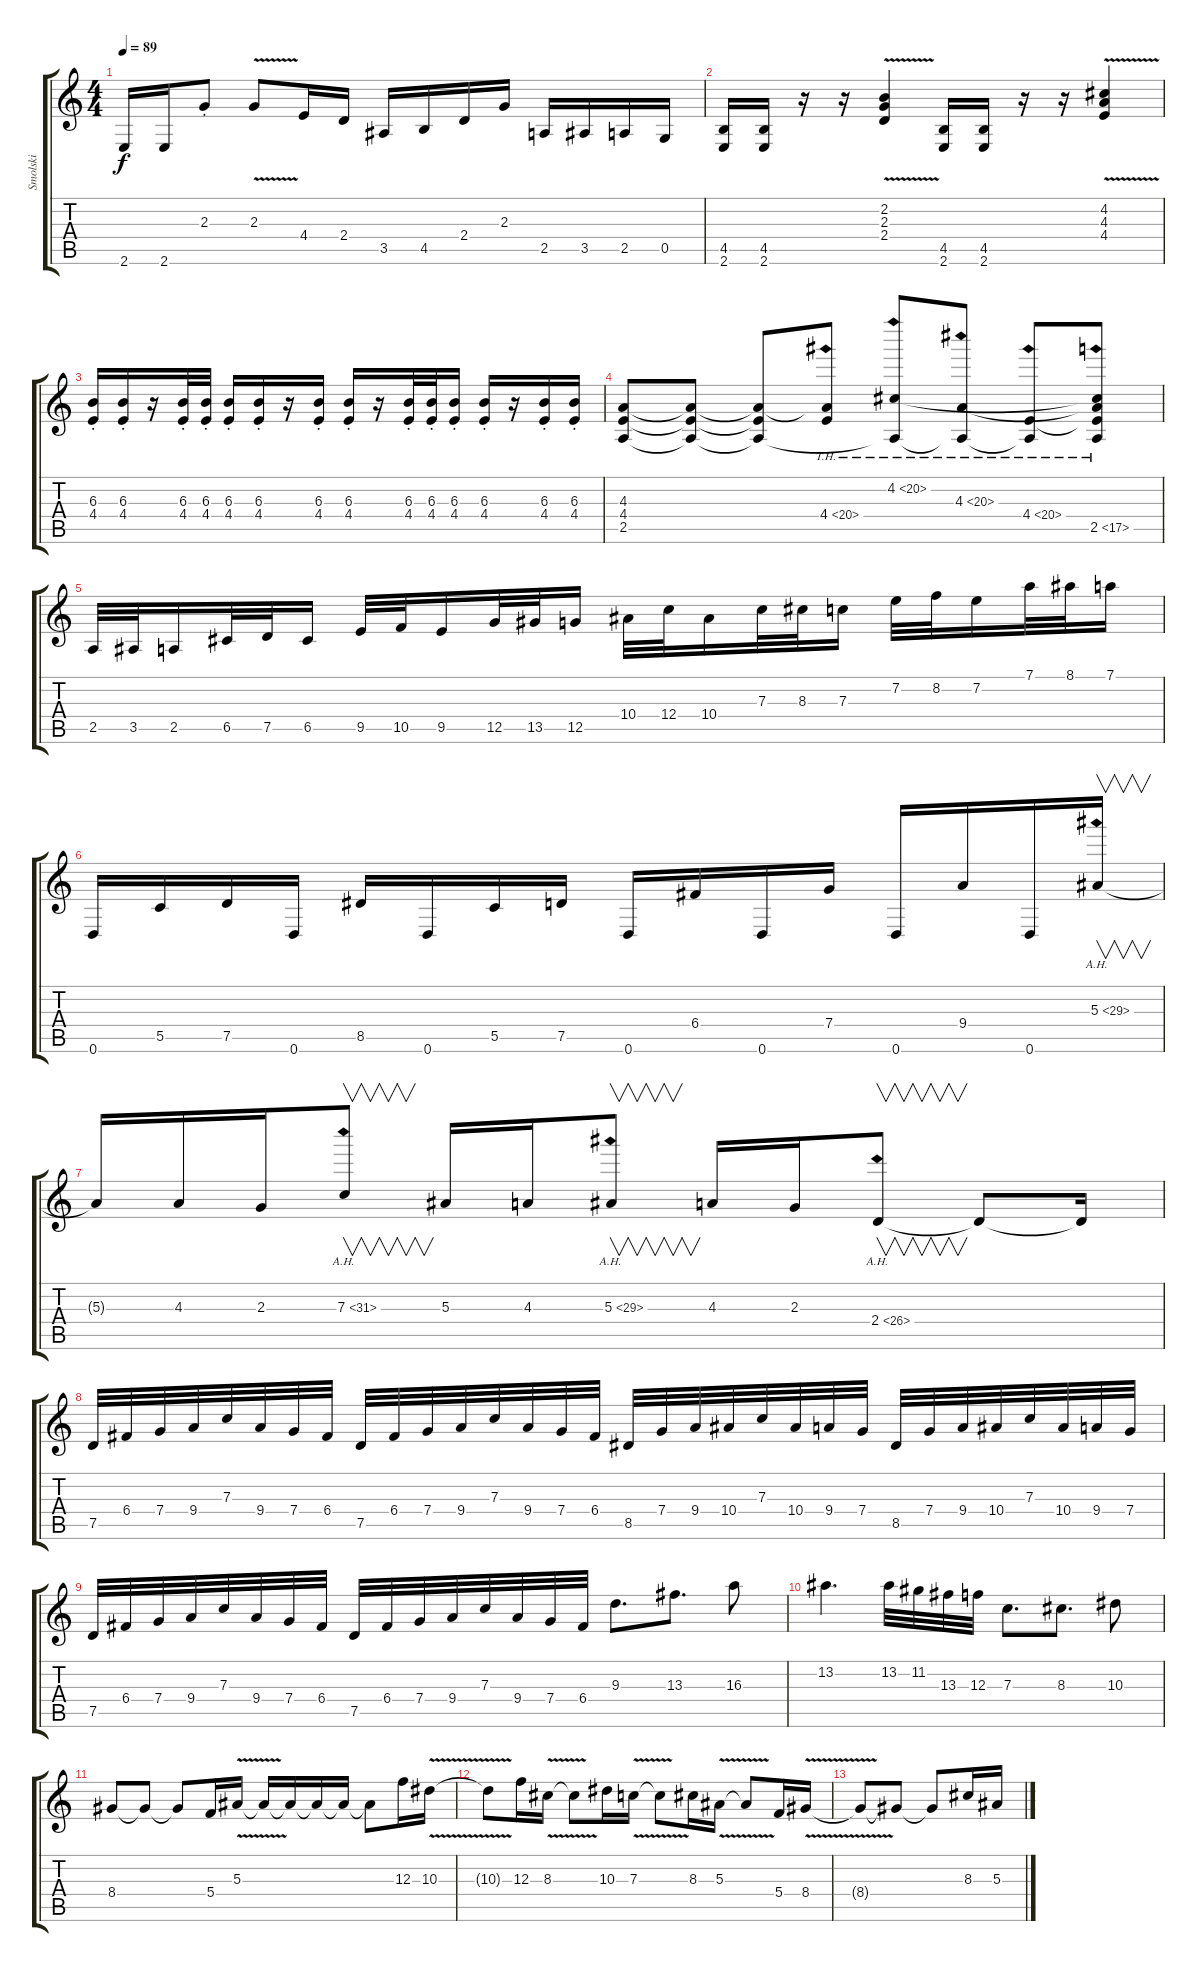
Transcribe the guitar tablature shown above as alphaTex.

\track ("Smolski" "Smolski") {instrument distortionguitar}
\staff {score tabs}
\tuning (D4 A3 F3 C3 G2 D2) {hide}
\ts (4 4)
\tempo 89
\clef g2
\ks c
2.6.16{dy f} 2.6.16 2.3{st}.8 2.3{v}.8 4.4.16 2.4.16 3.5.16 4.5.16 2.4.16 2.3.16 2.5.16 3.5.16 2.5.16 0.5.16 |
(4.5 2.6).16 (4.5 2.6).16 r.16 r.16 (2.2{v} 2.3{v} 2.4{v}).4 (4.5 2.6).16 (4.5 2.6).16 r.16 r.16 (4.2{v} 4.3{v} 4.4{v}).4 |
(6.3{st} 4.4{st}).16 (6.3{st} 4.4{st}).16 r.16 (6.3{st} 4.4{st}).32 (6.3{st} 4.4{st}).32 (6.3{st} 4.4{st}).16 (6.3{st} 4.4{st}).16 r.16 (6.3{st} 4.4{st}).16 (6.3{st} 4.4{st}).16 r.16 (6.3{st} 4.4{st}).32 (6.3{st} 4.4{st}).32 (6.3{st} 4.4{st}).16 (6.3{st} 4.4{st}).16 r.16 (6.3{st} 4.4{st}).16 (6.3{st} 4.4{st}).16 |
(4.3 4.4 2.5).8 (4.3{t} 4.4{t} 2.5{t}).8 (4.3{t} 4.4{t} 2.5{t}).8 (4.3{t} 4.4{th 16}).8 (4.2{th 16} 2.5{t}).8 (4.3{th 16} 2.5{t}).8 (4.4{th 16} 2.5{t}).8 (4.2{t} 4.3{t} 4.4{t} 2.5{th 15}).8 |
2.5.32 3.5.32 2.5.16 6.5.32 7.5.32 6.5.16 9.5.32 10.5.32 9.5.16 12.5.32 13.5.32 12.5.16 10.4.32 12.4.32 10.4.16 7.3.32 8.3.32 7.3.16 7.2.32 8.2.32 7.2.16 7.1.32 8.1.32 7.1.16 |
0.6.16 5.5.16 7.5.16 0.6.16 8.5.16 0.6.16 5.5.16 7.5.16 0.6.16 6.4.16 0.6.16 7.4.16 0.6.16 9.4.16 0.6.16 5.3{ah 24}.16{v} |
5.3{t}.16 4.3.16 2.3.16 7.3{ah 24}.8{v} 5.3.16 4.3.16 5.3{ah 24}.8{v} 4.3.16 2.3.16 2.4{ah 24}.8{v} 2.4{t}.8 2.4{t}.16 |
7.5.32 6.4.32 7.4.32 9.4.32 7.3.32 9.4.32 7.4.32 6.4.32 7.5.32 6.4.32 7.4.32 9.4.32 7.3.32 9.4.32 7.4.32 6.4.32 8.5.32 7.4.32 9.4.32 10.4.32 7.3.32 10.4.32 9.4.32 7.4.32 8.5.32 7.4.32 9.4.32 10.4.32 7.3.32 10.4.32 9.4.32 7.4.32 |
7.5.32 6.4.32 7.4.32 9.4.32 7.3.32 9.4.32 7.4.32 6.4.32 7.5.32 6.4.32 7.4.32 9.4.32 7.3.32 9.4.32 7.4.32 6.4.32 9.3.8{d} 13.3.8{d} 16.3.8 |
13.2.4{d} 13.2.32 11.2.32 13.3.32 12.3.32 7.3.8{d} 8.3.8{d} 10.3.8 |
8.4.8 8.4{t}.8 8.4{t}.8 5.4.16 5.3{v}.16 5.3{t}.16 5.3{t}.16 5.3{t}.16 5.3{t}.16 5.3{t}.8 12.3.16 10.3{v}.16 |
10.3{t}.8 12.3.16 8.3{v}.16 8.3{t}.8 10.3.16 7.3{v}.16 7.3{t}.8 8.3.16 5.3{v}.16 5.3{t}.8 5.4.16 8.4{v}.16 |
8.4{t}.8 8.4{t}.8 8.4{t}.8 8.3.16 5.3.16
